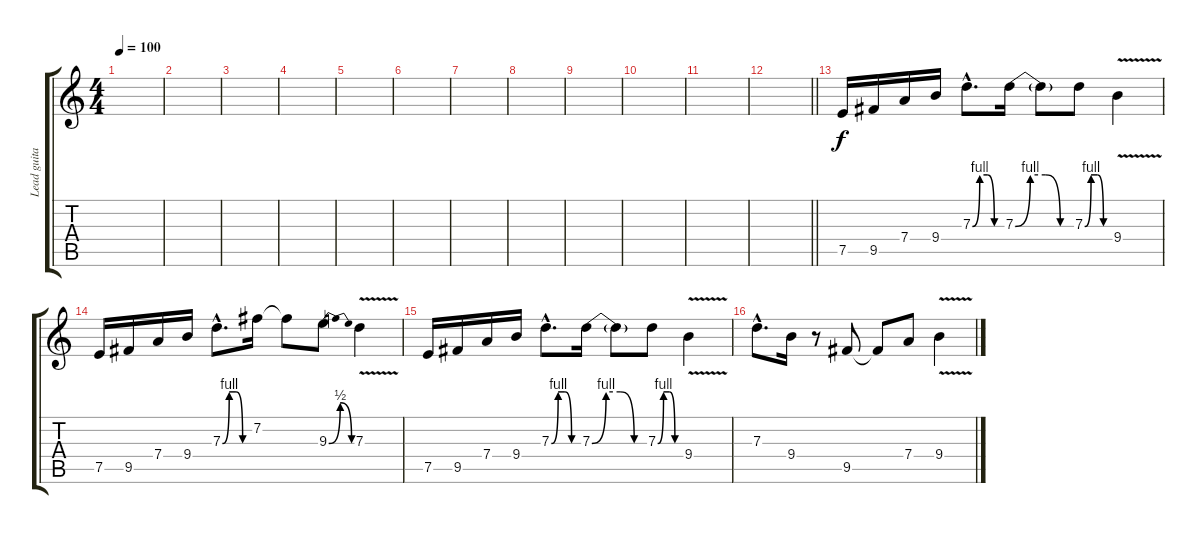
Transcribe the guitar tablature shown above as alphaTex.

\track ("Lead guitar" "Lead guita") {instrument distortionguitar}
\staff {score tabs}
\tuning (E4 B3 G3 D3 A2 E2) {hide}
\ts (4 4)
\tempo 100
\clef g2
\ks c
|
|
|
|
|
|
|
|
|
|
|
\barLineRight lightlight
|
7.5.16 9.5.16 7.4.16 9.4.16 7.3{be (custom 0 0 15 4 30 4 45 0 60 0) hac}.8{d} 7.3{be (custom 0 0 15 4 30 4 45 0 60 0)}.16 7.3{t}.8 7.3{be (custom 0 0 15 4 30 4 45 0 60 0)}.8 9.4{v}.4 |
7.5.16 9.5.16 7.4.16 9.4.16 7.3{be (custom 0 0 15 4 30 4 45 0 60 0) hac}.8{d} 7.2.16 7.2{t}.8 9.3{be (bendrelease 0 0 30 2 30 2 60 0)}.8 7.3{v}.4 |
7.5.16 9.5.16 7.4.16 9.4.16 7.3{be (custom 0 0 15 4 30 4 45 0 60 0) hac}.8{d} 7.3{be (custom 0 0 15 4 30 4 45 0 60 0)}.16 7.3{t}.8 7.3{be (custom 0 0 15 4 30 4 45 0 60 0)}.8 9.4{v}.4 |
7.3{hac}.8{d} 9.4.16 r.8 9.5.8 9.5{t}.8 7.4.8 9.4{v}.4
